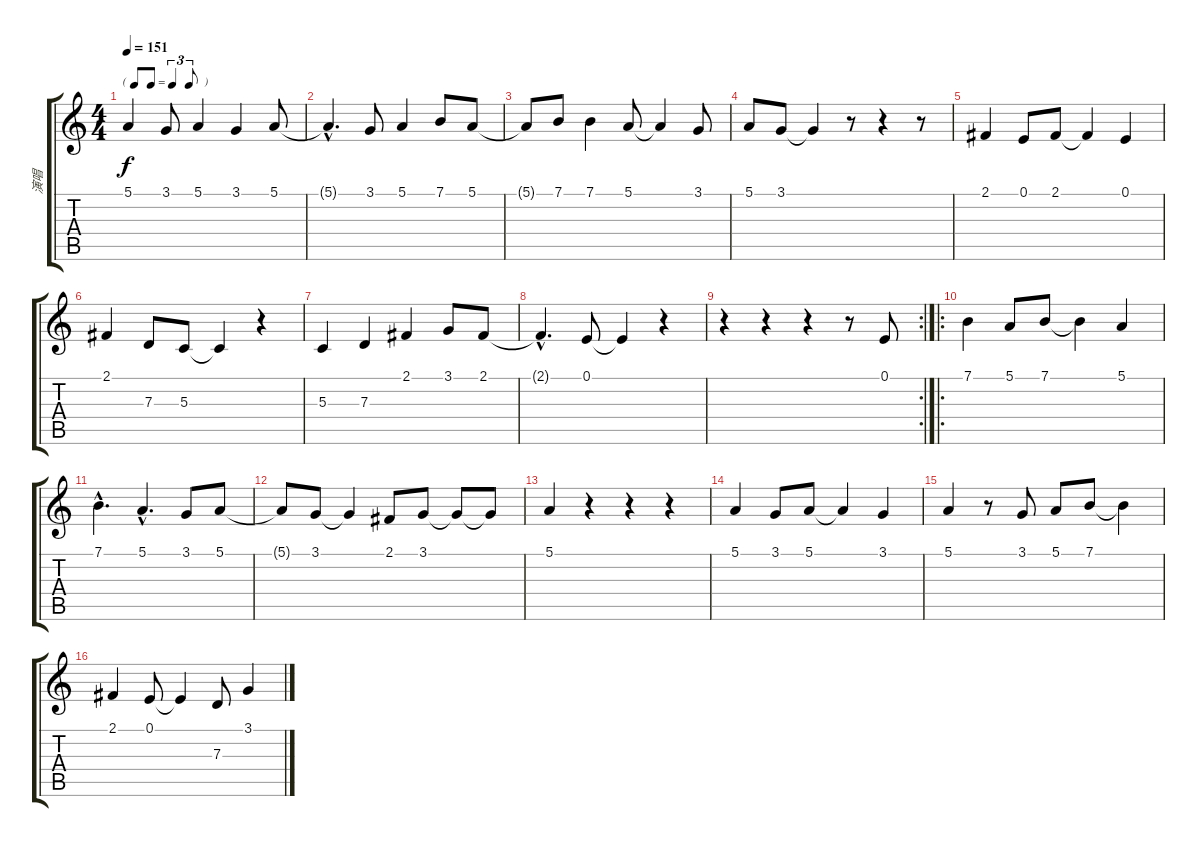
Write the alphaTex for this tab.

\track ("演唱" "演唱") {instrument sitar}
\staff {score tabs}
\tuning (E4 B3 G3 D3 A2 E2) {hide}
\ts (4 4)
\tf triplet8th
\tempo 151
\clef g2
\ks c
5.1.4{dy f} 3.1.8 5.1.4 3.1.4 5.1.8 |
5.1{hac t}.4{d} 3.1.8 5.1.4 7.1.8 5.1.8 |
5.1{t}.8 7.1.8 7.1.4 5.1.8 5.1{t}.4 3.1.8 |
5.1.8 3.1.8 3.1{t}.4 r.8 r.4 r.8 |
2.1.4 0.1.8 2.1.8 2.1{t}.4 0.1.4 |
2.1.4 7.3.8 5.3.8 5.3{t}.4 r.4 |
5.3.4 7.3.4 2.1.4 3.1.8 2.1.8 |
2.1{hac t}.4{d} 0.1.8 0.1{t}.4 r.4 |
\rc 2
r.4 r.4 r.4 r.8 0.1.8 |
\ro
7.1.4 5.1.8 7.1.8 7.1{t}.4 5.1.4 |
7.1{hac}.4{d} 5.1{hac}.4{d} 3.1.8 5.1.8 |
5.1{t}.8 3.1.8 3.1{t}.4 2.1.8 3.1.8 3.1{t}.8 3.1{t}.8 |
5.1.4 r.4 r.4 r.4 |
5.1.4 3.1.8 5.1.8 5.1{t}.4 3.1.4 |
5.1.4 r.8 3.1.8 5.1.8 7.1.8 7.1{t}.4 |
2.1.4 0.1.8 0.1{t}.4 7.3.8 3.1.4
